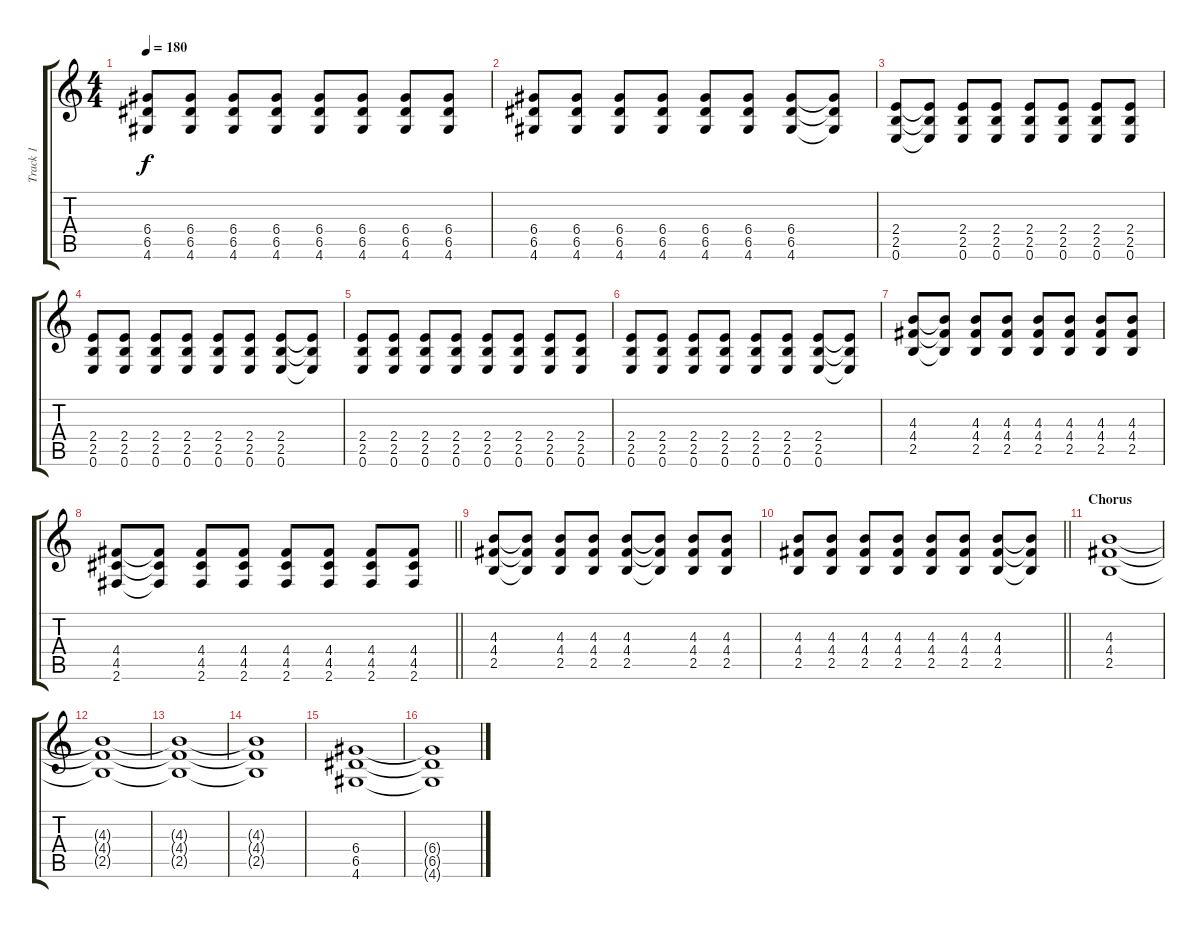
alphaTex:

\track ("Track 1" "Track 1") {instrument distortionguitar}
\staff {score tabs}
\tuning (E4 B3 G3 D3 A2 E2) {hide}
\ts (4 4)
\tempo 180
\clef g2
\ks c
(6.4 6.5 4.6).8{dy f} (6.4 6.5 4.6).8 (6.4 6.5 4.6).8 (6.4 6.5 4.6).8 (6.4 6.5 4.6).8 (6.4 6.5 4.6).8 (6.4 6.5 4.6).8 (6.4 6.5 4.6).8 |
(6.4 6.5 4.6).8 (6.4 6.5 4.6).8 (6.4 6.5 4.6).8 (6.4 6.5 4.6).8 (6.4 6.5 4.6).8 (6.4 6.5 4.6).8 (6.4 6.5 4.6).8 (6.4{t} 6.5{t} 4.6{t}).8 |
(2.4 2.5 0.6).8 (2.4{t} 2.5{t} 0.6{t}).8 (2.4 2.5 0.6).8 (2.4 2.5 0.6).8 (2.4 2.5 0.6).8 (2.4 2.5 0.6).8 (2.4 2.5 0.6).8 (2.4 2.5 0.6).8 |
(2.4 2.5 0.6).8 (2.4 2.5 0.6).8 (2.4 2.5 0.6).8 (2.4 2.5 0.6).8 (2.4 2.5 0.6).8 (2.4 2.5 0.6).8 (2.4 2.5 0.6).8 (2.4{t} 2.5{t} 0.6{t}).8 |
(2.4 2.5 0.6).8 (2.4 2.5 0.6).8 (2.4 2.5 0.6).8 (2.4 2.5 0.6).8 (2.4 2.5 0.6).8 (2.4 2.5 0.6).8 (2.4 2.5 0.6).8 (2.4 2.5 0.6).8 |
(2.4 2.5 0.6).8 (2.4 2.5 0.6).8 (2.4 2.5 0.6).8 (2.4 2.5 0.6).8 (2.4 2.5 0.6).8 (2.4 2.5 0.6).8 (2.4 2.5 0.6).8 (2.4{t} 2.5{t} 0.6{t}).8 |
(4.3 4.4 2.5).8 (4.3{t} 4.4{t} 2.5{t}).8 (4.3 4.4 2.5).8 (4.3 4.4 2.5).8 (4.3 4.4 2.5).8 (4.3 4.4 2.5).8 (4.3 4.4 2.5).8 (4.3 4.4 2.5).8 |
\barLineRight lightlight
(4.4 4.5 2.6).8 (4.4{t} 4.5{t} 2.6{t}).8 (4.4 4.5 2.6).8 (4.4 4.5 2.6).8 (4.4 4.5 2.6).8 (4.4 4.5 2.6).8 (4.4 4.5 2.6).8 (4.4 4.5 2.6).8 |
(4.3 4.4 2.5).8 (4.3{t} 4.4{t} 2.5{t}).8 (4.3 4.4 2.5).8 (4.3 4.4 2.5).8 (4.3 4.4 2.5).8 (4.3{t} 4.4{t} 2.5{t}).8 (4.3 4.4 2.5).8 (4.3 4.4 2.5).8 |
\barLineRight lightlight
(4.3 4.4 2.5).8 (4.3 4.4 2.5).8 (4.3 4.4 2.5).8 (4.3 4.4 2.5).8 (4.3 4.4 2.5).8 (4.3 4.4 2.5).8 (4.3 4.4 2.5).8 (4.3{t} 4.4{t} 2.5{t}).8 |
\section ("" "Chorus")
(4.3 4.4 2.5).1 |
(4.3{t} 4.4{t} 2.5{t}).1 |
(4.3{t} 4.4{t} 2.5{t}).1 |
(4.3{t} 4.4{t} 2.5{t}).1 |
(6.4 6.5 4.6).1 |
(6.4{t} 6.5{t} 4.6{t}).1
